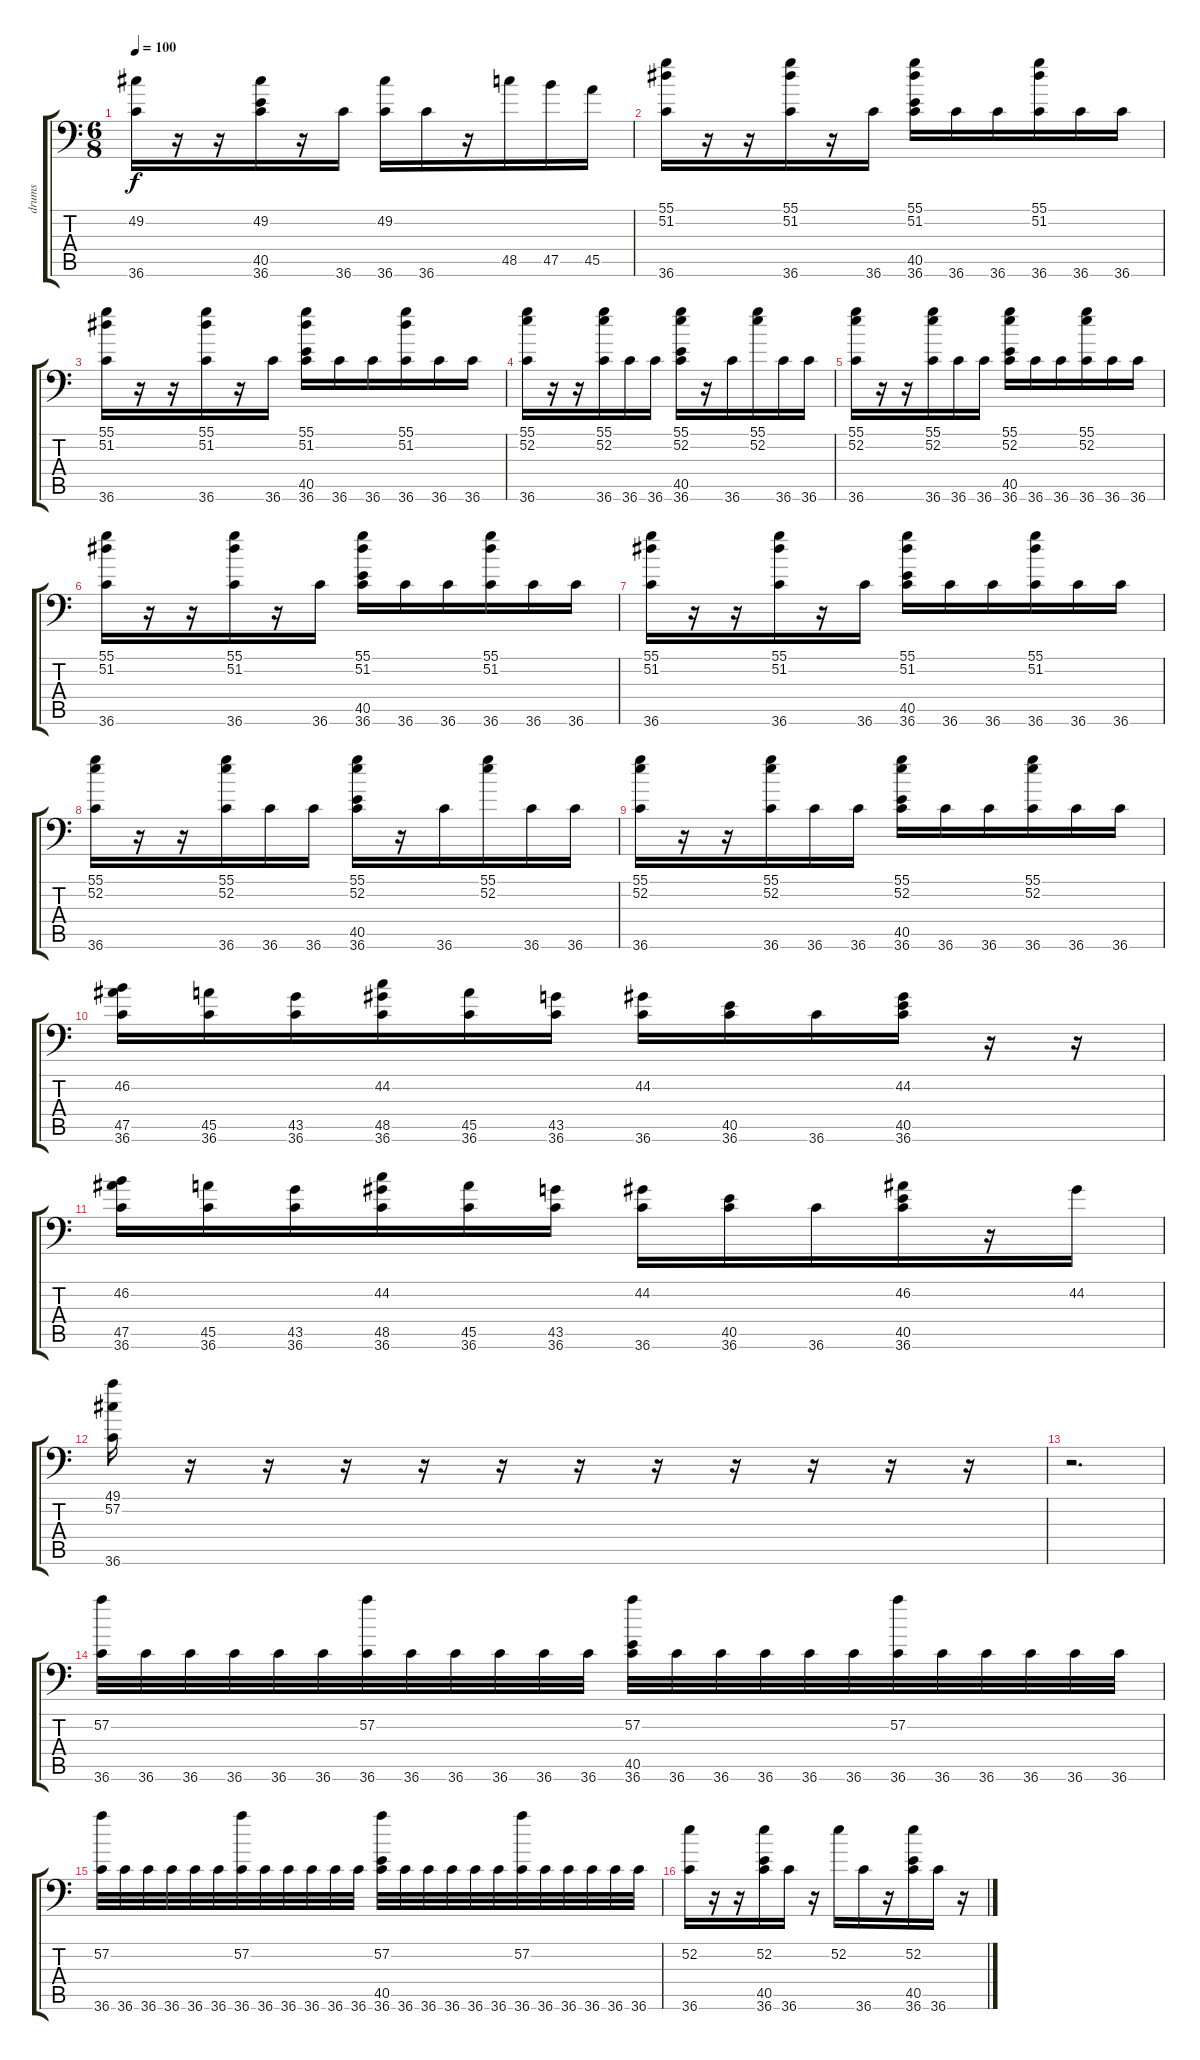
\track ("drums" "drums") {instrument acousticgrandpiano}
\staff {score tabs}
\tuning (C-1 C-1 C-1 C-1 C-1 C-1) {hide}
\ts (6 8)
\tempo 100
\clef f4
\ks c
(49.2 36.6).16{dy f} r.16 r.16 (49.2 40.5 36.6).16 r.16 36.6.16 (49.2 36.6).16 36.6.16 r.16 48.5.16 47.5.16 45.5.16 |
(55.1 51.2 36.6).16 r.16 r.16 (55.1 51.2 36.6).16 r.16 36.6.16 (55.1 51.2 40.5 36.6).16 36.6.16 36.6.16 (55.1 51.2 36.6).16 36.6.16 36.6.16 |
(55.1 51.2 36.6).16 r.16 r.16 (55.1 51.2 36.6).16 r.16 36.6.16 (55.1 51.2 40.5 36.6).16 36.6.16 36.6.16 (55.1 51.2 36.6).16 36.6.16 36.6.16 |
(55.1 52.2 36.6).16 r.16 r.16 (55.1 52.2 36.6).16 36.6.16 36.6.16 (55.1 52.2 40.5 36.6).16 r.16 36.6.16 (55.1 52.2).16 36.6.16 36.6.16 |
(55.1 52.2 36.6).16 r.16 r.16 (55.1 52.2 36.6).16 36.6.16 36.6.16 (55.1 52.2 40.5 36.6).16 36.6.16 36.6.16 (55.1 52.2 36.6).16 36.6.16 36.6.16 |
(55.1 51.2 36.6).16 r.16 r.16 (55.1 51.2 36.6).16 r.16 36.6.16 (55.1 51.2 40.5 36.6).16 36.6.16 36.6.16 (55.1 51.2 36.6).16 36.6.16 36.6.16 |
(55.1 51.2 36.6).16 r.16 r.16 (55.1 51.2 36.6).16 r.16 36.6.16 (55.1 51.2 40.5 36.6).16 36.6.16 36.6.16 (55.1 51.2 36.6).16 36.6.16 36.6.16 |
(55.1 52.2 36.6).16 r.16 r.16 (55.1 52.2 36.6).16 36.6.16 36.6.16 (55.1 52.2 40.5 36.6).16 r.16 36.6.16 (55.1 52.2).16 36.6.16 36.6.16 |
(55.1 52.2 36.6).16 r.16 r.16 (55.1 52.2 36.6).16 36.6.16 36.6.16 (55.1 52.2 40.5 36.6).16 36.6.16 36.6.16 (55.1 52.2 36.6).16 36.6.16 36.6.16 |
(46.2 47.5 36.6).16 (45.5 36.6).16 (43.5 36.6).16 (44.2 48.5 36.6).16 (45.5 36.6).16 (43.5 36.6).16 (44.2 36.6).16 (40.5 36.6).16 36.6.16 (44.2 40.5 36.6).16 r.16 r.16 |
(46.2 47.5 36.6).16 (45.5 36.6).16 (43.5 36.6).16 (44.2 48.5 36.6).16 (45.5 36.6).16 (43.5 36.6).16 (44.2 36.6).16 (40.5 36.6).16 36.6.16 (46.2 40.5 36.6).16 r.16 44.2.16 |
(49.1 57.2 36.6).16 r.16 r.16 r.16 r.16 r.16 r.16 r.16 r.16 r.16 r.16 r.16 |
r.2{d} |
(57.2 36.6).32 36.6.32 36.6.32 36.6.32 36.6.32 36.6.32 (57.2 36.6).32 36.6.32 36.6.32 36.6.32 36.6.32 36.6.32 (57.2 40.5 36.6).32 36.6.32 36.6.32 36.6.32 36.6.32 36.6.32 (57.2 36.6).32 36.6.32 36.6.32 36.6.32 36.6.32 36.6.32 |
(57.2 36.6).32 36.6.32 36.6.32 36.6.32 36.6.32 36.6.32 (57.2 36.6).32 36.6.32 36.6.32 36.6.32 36.6.32 36.6.32 (57.2 40.5 36.6).32 36.6.32 36.6.32 36.6.32 36.6.32 36.6.32 (57.2 36.6).32 36.6.32 36.6.32 36.6.32 36.6.32 36.6.32 |
(52.2 36.6).16 r.16 r.16 (52.2 40.5 36.6).16 36.6.16 r.16 52.2.16 36.6.16 r.16 (52.2 40.5 36.6).16 36.6.16 r.16
